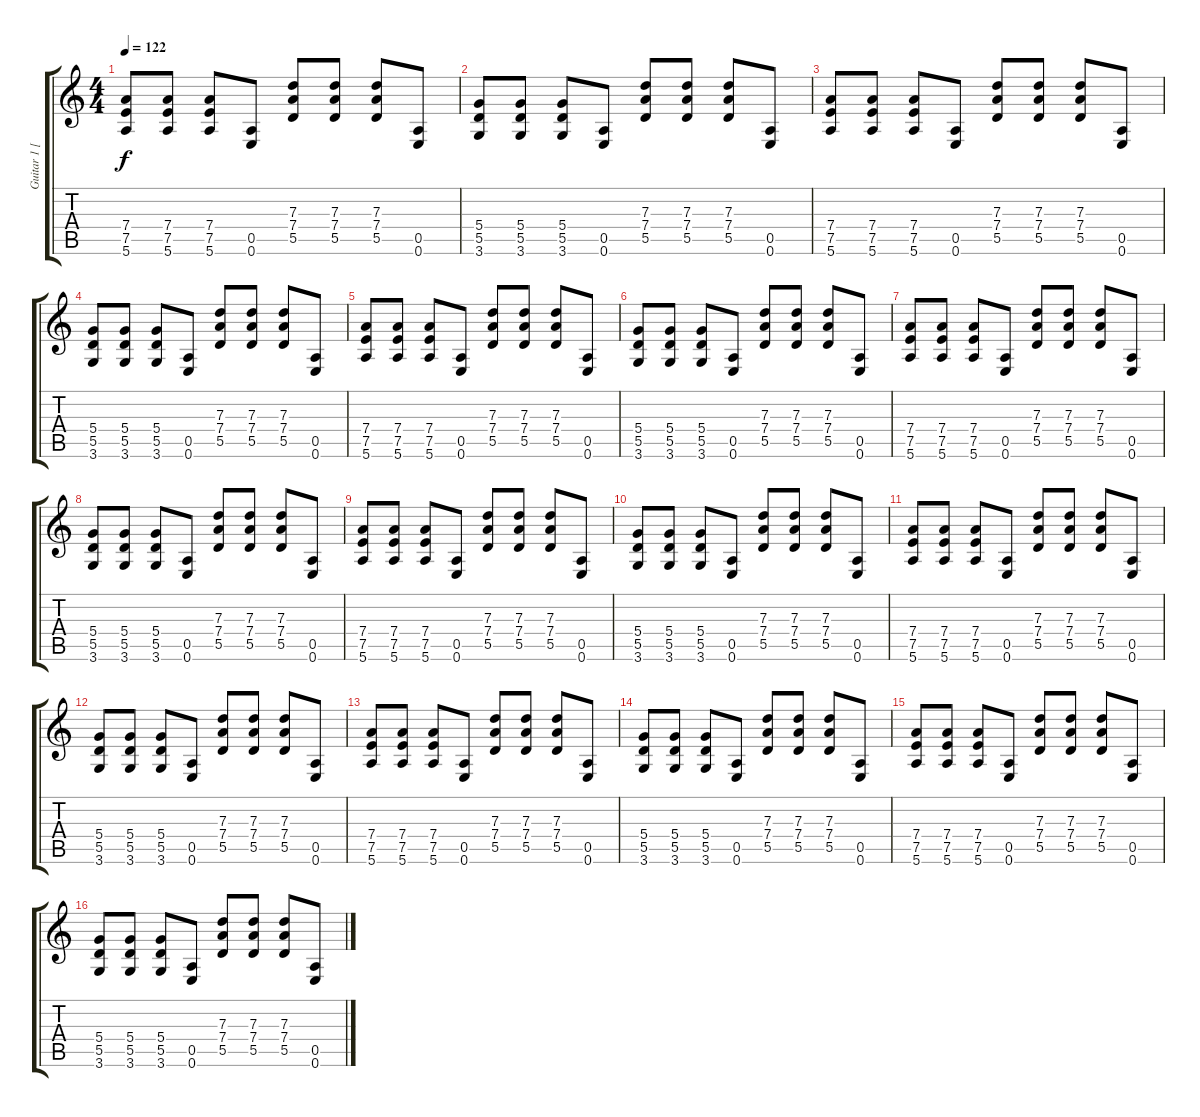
\track ("Guitar 1 [acoustic]" "Guitar 1 [") {instrument acousticguitarnylon}
\staff {score tabs}
\tuning (E4 B3 G3 D3 A2 E2) {hide}
\ts (4 4)
\tempo 122
\clef g2
\ks c
(7.4 7.5 5.6).8{dy f} (7.4 7.5 5.6).8 (7.4 7.5 5.6).8 (0.5 0.6).8 (7.3 7.4 5.5).8 (7.3 7.4 5.5).8 (7.3 7.4 5.5).8 (0.5 0.6).8 |
(5.4 5.5 3.6).8 (5.4 5.5 3.6).8 (5.4 5.5 3.6).8 (0.5 0.6).8 (7.3 7.4 5.5).8 (7.3 7.4 5.5).8 (7.3 7.4 5.5).8 (0.5 0.6).8 |
(7.4 7.5 5.6).8 (7.4 7.5 5.6).8 (7.4 7.5 5.6).8 (0.5 0.6).8 (7.3 7.4 5.5).8 (7.3 7.4 5.5).8 (7.3 7.4 5.5).8 (0.5 0.6).8 |
(5.4 5.5 3.6).8 (5.4 5.5 3.6).8 (5.4 5.5 3.6).8 (0.5 0.6).8 (7.3 7.4 5.5).8 (7.3 7.4 5.5).8 (7.3 7.4 5.5).8 (0.5 0.6).8 |
(7.4 7.5 5.6).8 (7.4 7.5 5.6).8 (7.4 7.5 5.6).8 (0.5 0.6).8 (7.3 7.4 5.5).8 (7.3 7.4 5.5).8 (7.3 7.4 5.5).8 (0.5 0.6).8 |
(5.4 5.5 3.6).8 (5.4 5.5 3.6).8 (5.4 5.5 3.6).8 (0.5 0.6).8 (7.3 7.4 5.5).8 (7.3 7.4 5.5).8 (7.3 7.4 5.5).8 (0.5 0.6).8 |
(7.4 7.5 5.6).8 (7.4 7.5 5.6).8 (7.4 7.5 5.6).8 (0.5 0.6).8 (7.3 7.4 5.5).8 (7.3 7.4 5.5).8 (7.3 7.4 5.5).8 (0.5 0.6).8 |
(5.4 5.5 3.6).8 (5.4 5.5 3.6).8 (5.4 5.5 3.6).8 (0.5 0.6).8 (7.3 7.4 5.5).8 (7.3 7.4 5.5).8 (7.3 7.4 5.5).8 (0.5 0.6).8 |
(7.4 7.5 5.6).8 (7.4 7.5 5.6).8 (7.4 7.5 5.6).8 (0.5 0.6).8 (7.3 7.4 5.5).8 (7.3 7.4 5.5).8 (7.3 7.4 5.5).8 (0.5 0.6).8 |
(5.4 5.5 3.6).8 (5.4 5.5 3.6).8 (5.4 5.5 3.6).8 (0.5 0.6).8 (7.3 7.4 5.5).8 (7.3 7.4 5.5).8 (7.3 7.4 5.5).8 (0.5 0.6).8 |
(7.4 7.5 5.6).8 (7.4 7.5 5.6).8 (7.4 7.5 5.6).8 (0.5 0.6).8 (7.3 7.4 5.5).8 (7.3 7.4 5.5).8 (7.3 7.4 5.5).8 (0.5 0.6).8 |
(5.4 5.5 3.6).8 (5.4 5.5 3.6).8 (5.4 5.5 3.6).8 (0.5 0.6).8 (7.3 7.4 5.5).8 (7.3 7.4 5.5).8 (7.3 7.4 5.5).8 (0.5 0.6).8 |
(7.4 7.5 5.6).8 (7.4 7.5 5.6).8 (7.4 7.5 5.6).8 (0.5 0.6).8 (7.3 7.4 5.5).8 (7.3 7.4 5.5).8 (7.3 7.4 5.5).8 (0.5 0.6).8 |
(5.4 5.5 3.6).8 (5.4 5.5 3.6).8 (5.4 5.5 3.6).8 (0.5 0.6).8 (7.3 7.4 5.5).8 (7.3 7.4 5.5).8 (7.3 7.4 5.5).8 (0.5 0.6).8 |
(7.4 7.5 5.6).8 (7.4 7.5 5.6).8 (7.4 7.5 5.6).8 (0.5 0.6).8 (7.3 7.4 5.5).8 (7.3 7.4 5.5).8 (7.3 7.4 5.5).8 (0.5 0.6).8 |
(5.4 5.5 3.6).8 (5.4 5.5 3.6).8 (5.4 5.5 3.6).8 (0.5 0.6).8 (7.3 7.4 5.5).8 (7.3 7.4 5.5).8 (7.3 7.4 5.5).8 (0.5 0.6).8
